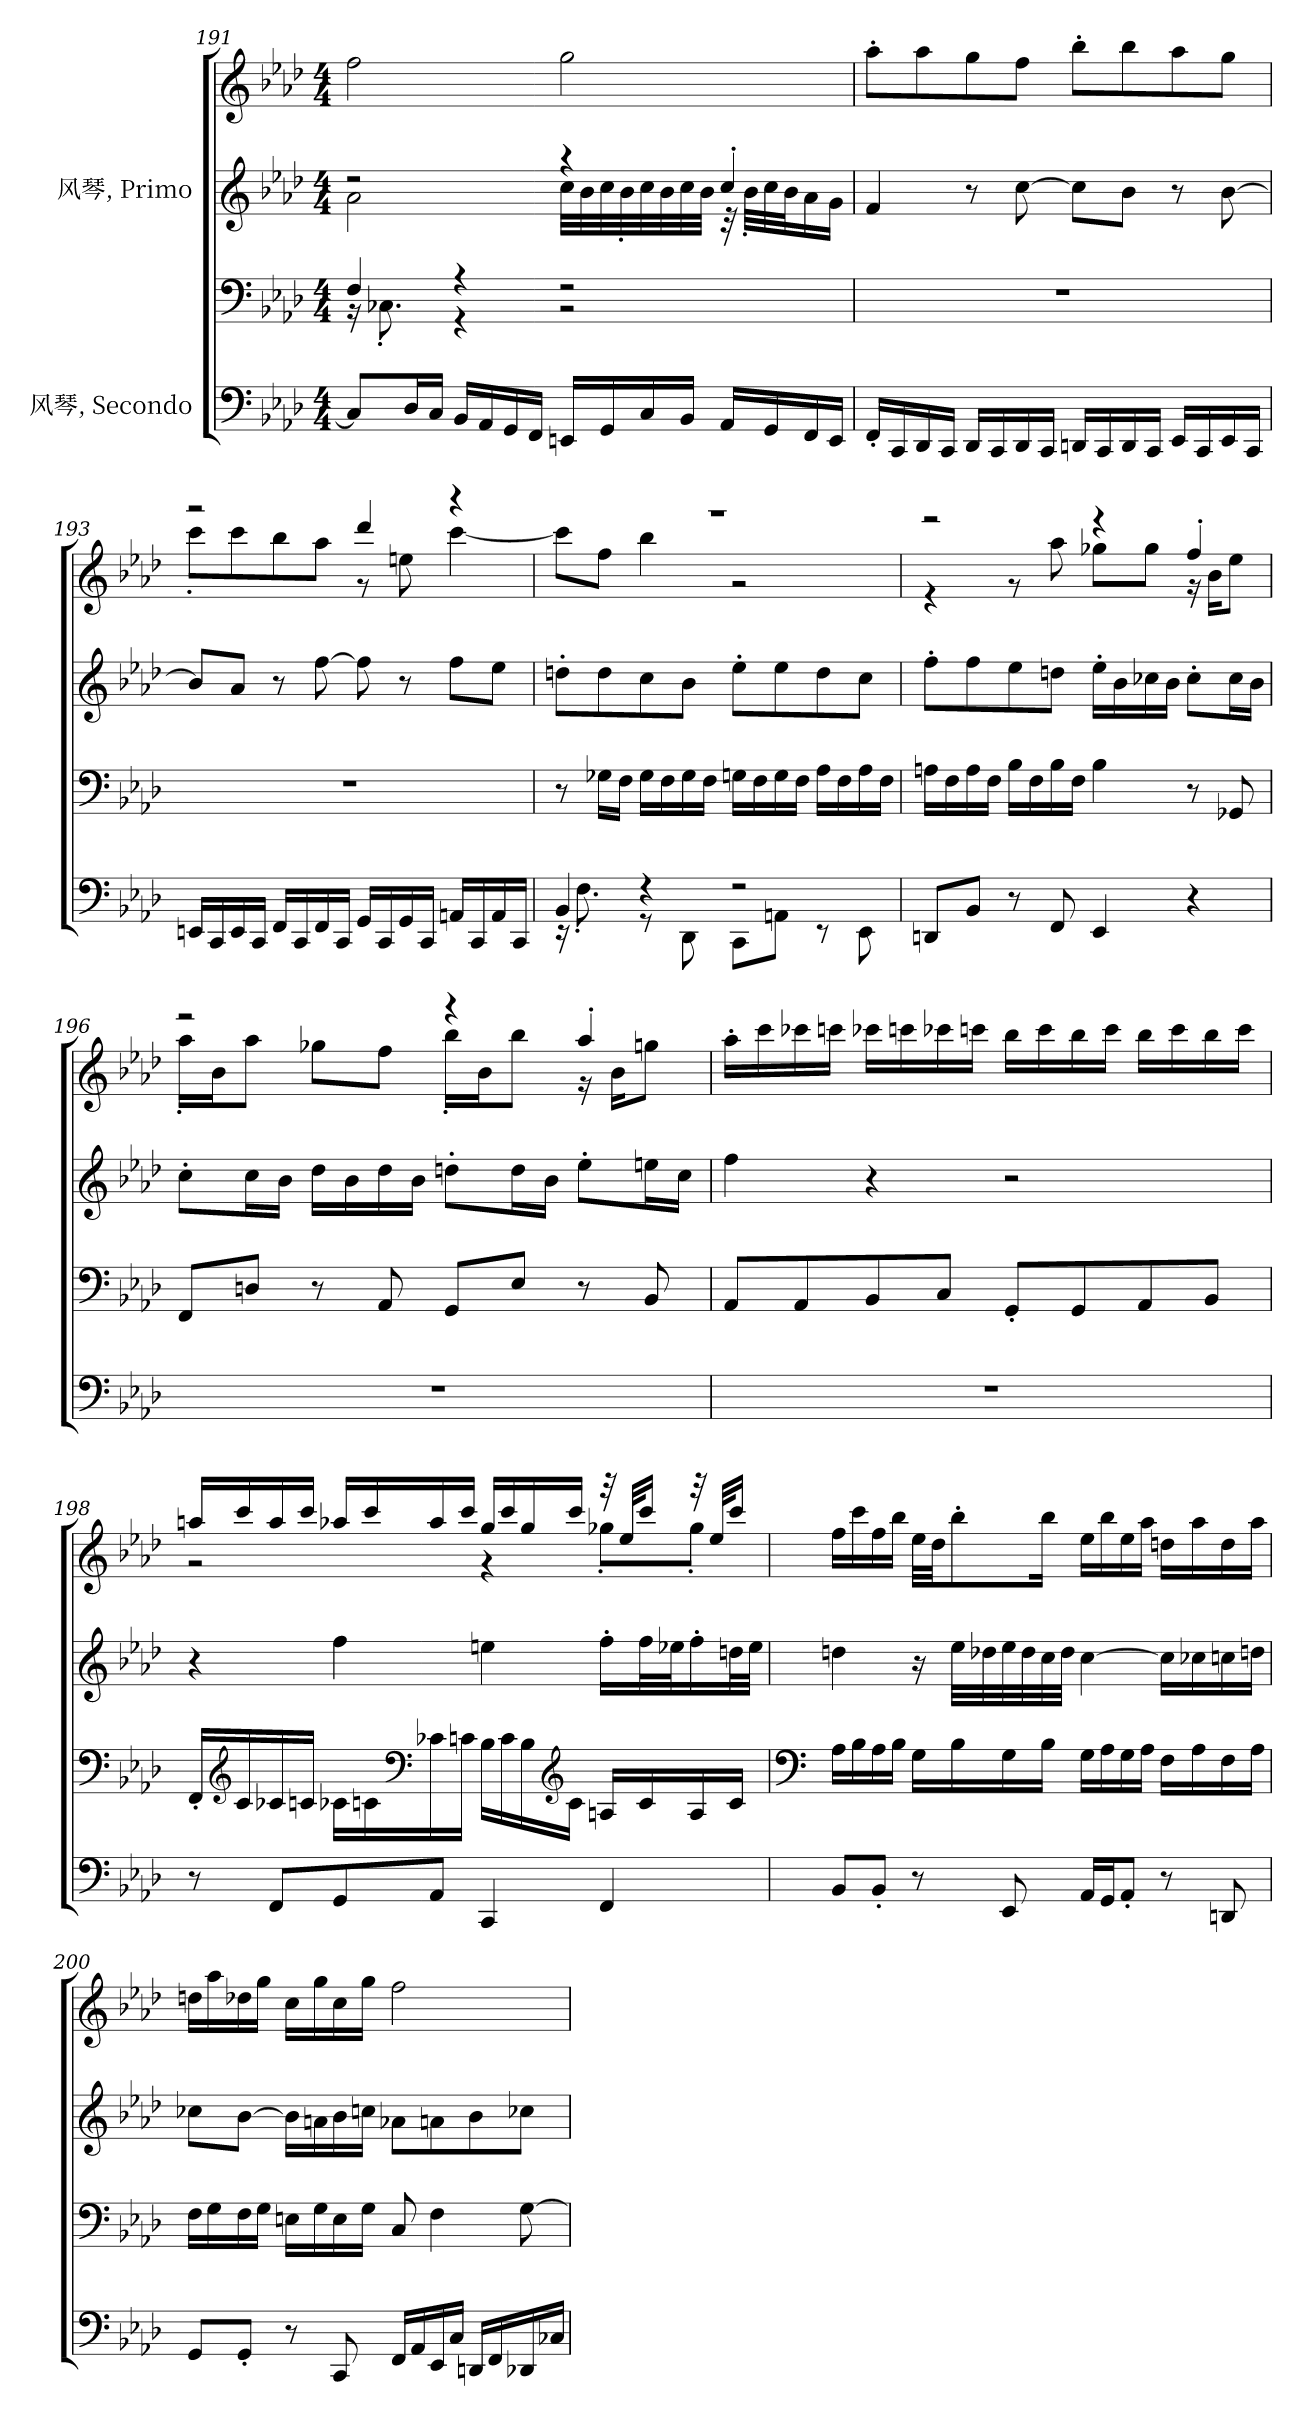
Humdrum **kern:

**kern	**kern	**kern	**kern
*part2	*part2	*part1	*part1
*staff4	*staff3	*staff2	*staff1
*I"风琴, Secondo	*	*I"风琴, Primo	*
!!LO:LB:g=z
*clefF4	*clefF4	*clefG2	*clefG2
*k[b-e-a-d-]	*k[b-e-a-d-]	*k[b-e-a-d-]	*k[b-e-a-d-]
*M4/4	*M4/4	*M4/4	*M4/4
=191	=191	=191	=191
*	*^	*^	*
8C/L]	4F/	16r	2r	2a-\	2ff\
.	.	8.C-X'\	.	.	.
16D-/L	.	.	.	.	.
16C/JJ	.	.	.	.	.
16BB-/LL	4r	4r	.	.	.
16AA-/	.	.	.	.	.
16GG/	.	.	.	.	.
16FF/JJ	.	.	.	.	.
16EEn/LL	2r	2r	4r	32cc\LLL	2gg\
.	.	.	.	32b-\	.
16GG/	.	.	.	32cc\	.
.	.	.	.	32b-'\	.
16C/	.	.	.	32cc\	.
.	.	.	.	32b-\	.
16BB-/JJ	.	.	.	32cc\	.
.	.	.	.	32b-\JJJ	.
16AA-/LL	.	.	4cc'/	32r	.
.	.	.	.	32b-'\LLL	.
16GG/	.	.	.	32cc\	.
.	.	.	.	32b-\J	.
16FF/	.	.	.	16a-\	.
16EE/JJ	.	.	.	16g\JJ	.
*	*v	*v	*	*	*
*	*	*v	*v	*
!!LO:LB:g=z
=192	=192	=192	=192
16FF'/LL	1r	4f/	8aa-'\L
16CC/	.	.	.
16DD-/	.	.	8aa-\
16CC/JJ	.	.	.
16DD-/LL	.	8r	8gg\
16CC/	.	.	.
16DD-/	.	[8cc\	8ff\J
16CC/JJ	.	.	.
16DDn/LL	.	8cc\L]	8bb-'\L
16CC/	.	.	.
16DD/	.	8b-\J	8bb-\
16CC/JJ	.	.	.
16EE-/LL	.	8r	8aa-\
16CC/	.	.	.
16EE-/	.	[8b-\	8gg\J
16CC/JJ	.	.	.
=193	=193	=193	=193
*	*	*	*^
16EEn/LL	1r	8b-/L]	2r	8ccc'\L
16CC/	.	.	.	.
16EE/	.	8a-/J	.	8ccc\
16CC/JJ	.	.	.	.
16FF/LL	.	8r	.	8bb-\
16CC/	.	.	.	.
16FF/	.	[8ff\	.	8aa-\J
16CC/JJ	.	.	.	.
16GG/LL	.	8ff\]	4ddd-/	8r
16CC/	.	.	.	.
16GG/	.	8r	.	8een\
16CC/JJ	.	.	.	.
16AAn/LL	.	8ff\L	4r	[4ccc\
16CC/	.	.	.	.
16AA/	.	8ee-\J	.	.
16CC/JJ	.	.	.	.
!!LO:PB:g=z	!!
=194	=194	=194	=194	=194
*^	*	*	*	*
4BB-/	16r	8r	8ddn'\L	1r	8ccc\L]
.	8.F'\	.	.	.	.
.	.	16G-X\LL	8dd\	.	8ff\J
.	.	16F\JJ	.	.	.
4r	8r	16G-\LL	8cc\	.	4bb-\
.	.	16F\	.	.	.
.	8DD-\	16G-\	8b-\J	.	.
.	.	16F\JJ	.	.	.
2r	8CC\L	16Gn\LL	8ee-'\L	.	2r
.	.	16F\	.	.	.
.	8AAn\J	16G\	8ee-\	.	.
.	.	16F\JJ	.	.	.
.	8r	16A-\LL	8dd\	.	.
.	.	16F\	.	.	.
.	8EE-\	16A-\	8cc\J	.	.
.	.	16F\JJ	.	.	.
*v	*v	*	*	*	*
=195	=195	=195	=195	=195
8DDn/L	16An\LL	8ff'\L	2r	4r
.	16F\	.	.	.
8BB-/J	16A\	8ff\	.	.
.	16F\JJ	.	.	.
8r	16B-\LL	8ee-\	.	8r
.	16F\	.	.	.
8FF/	16B-\	8ddn\J	.	8aa-\
.	16F\JJ	.	.	.
4EE-/	4B-\	16ee-'\LL	4r	8gg-X\L
.	.	16b-\	.	.
.	.	16cc-X\	.	8gg-\J
.	.	16b-\JJ	.	.
4r	8r	8cc-'\L	4ff'/	16r
.	.	.	.	16b-\KL
.	8GG-X/	16cc-\L	.	8ee-\J
.	.	16b-\JJ	.	.
!!LO:LB:g=z	!!
=196	=196	=196	=196	=196
1r	8FF/L	8cc'\L	2r	16aa-'\LL
.	.	.	.	16b-\J
.	8Dn/J	16cc\L	.	8aa-\J
.	.	16b-\JJ	.	.
.	8r	16dd-\LL	.	8gg-X\L
.	.	16b-\	.	.
.	8AA-/	16dd-\	.	8ff\J
.	.	16b-\JJ	.	.
.	8GG/L	8ddn'\L	4r	16bb-'\LL
.	.	.	.	16b-\J
.	8E-/J	16dd\L	.	8bb-\J
.	.	16b-\JJ	.	.
.	8r	8ee-'\L	4aa-'/	16r
.	.	.	.	16b-\KL
.	8BB-/	16een\L	.	8ggn\J
.	.	16cc\JJ	.	.
*	*	*	*v	*v
=197	=197	=197	=197
1r	8AA-/L	4ff\	16aa-'\LL
.	.	.	16ccc\
.	8AA-/	.	16ccc-X\
.	.	.	16cccn\JJ
.	8BB-/	4r	16ccc-X\LL
.	.	.	16cccn\
.	8C/J	.	16ccc-X\
.	.	.	16cccn\JJ
.	8GG'/L	2r	16bb-\LL
.	.	.	16ccc\
.	8GG/	.	16bb-\
.	.	.	16ccc\JJ
.	8AA-/	.	16bb-\LL
.	.	.	16ccc\
.	8BB-/J	.	16bb-\
.	.	.	16ccc\JJ
!!LO:LB:g=z
=198	=198	=198	=198
*	*	*	*^
8r	16FF'/LL	4r	16aan/LL	2r
*	*clefG2	*	*	*
.	16c/	.	16ccc/	.
8FF/L	16c-X/	.	16aa/	.
.	16cn/JJ	.	16ccc/JJ	.
8GG/	16c-X\LL	4ff\	16aa-X/LL	.
.	16cn\	.	16ccc/	.
*	*clefF4	*	*	*
8AA-/J	16c-X\	.	16aa-/	.
.	16cn\JJ	.	16ccc/JJ	.
4CC/	16B-\LL	4een\	16gg/LL	4r
.	16c\	.	16ccc/	.
.	16B-\	.	16gg/	.
*	*clefG2	*	*	*
.	16c\JJ	.	16ccc/JJ	.
4FF/	16An/LL	16ff'\LL	32r	8gg-X'\L
.	.	.	32ee-/KLL	.
.	16c/	32ff\L	16ccc/JJ	.
.	.	32ee-X\J	.	.
.	16A/	16ff'\	32r	8gg-'\J
.	.	.	32ee-/KLL	.
.	16c/JJ	32ddn\L	16ccc/JJ	.
.	.	32ee-\JJJ	.	.
*	*	*	*v	*v
!!LO:PB:g=z
=199	=199	=199	=199
*	*clefF4	*	*
8BB-/L	16A-\LL	4ddn\	16ff\LL
.	16B-\	.	16ccc\
8BB-'/J	16A-\	.	16ff\
.	16B-\JJ	.	16bb-\JJ
8r	16G\LL	16r	32ee-\LLL
.	.	.	32dd-\JJ
.	16B-\	32ee-\LLL	8bb-'\
.	.	32dd-X\	.
8EE-/	16G\	32ee-\	.
.	.	32dd-\	.
.	16B-\JJ	32cc\	16bb-\Jk
.	.	32dd-\JJJ	.
16AA-/LL	16G\LL	[4cc\	16ee-\LL
16GG/J	16A-\	.	16bb-\
8AA-'/J	16G\	.	16ee-\
.	16A-\JJ	.	16aa-\JJ
8r	16F\LL	16cc\LL]	16ddn\LL
.	16A-\	16cc-X\	16aa-\
8DDn/	16F\	16ccn\	16dd\
.	16A-\JJ	16ddn\JJ	16aa-\JJ
!!LO:LB:g=z
=200	=200	=200	=200
8GG/L	16F\LL	8cc-X\L	16ddn\LL
.	16G\	.	16aa-\
8GG'/J	16F\	[8b-\J	16dd-X\
.	16G\JJ	.	16gg\JJ
8r	16En\LL	16b-\LL]	16cc\LL
.	16G\	16an\	16gg\
8CC/	16E\	16b-\	16cc\
.	16G\JJ	16ccn\JJ	16gg\JJ
16FF/LL	8C/	8a-X\L	2ff\
16AA-/	.	.	.
16EE-/	4F\	8an\	.
16C/JJ	.	.	.
16DDn/LL	.	8b-\	.
16FF/	.	.	.
16DD-X/	[8G\	8cc-X\J	.
16C-X/JJ	.	.	.
=	=	=	=
*-	*-	*-	*-
